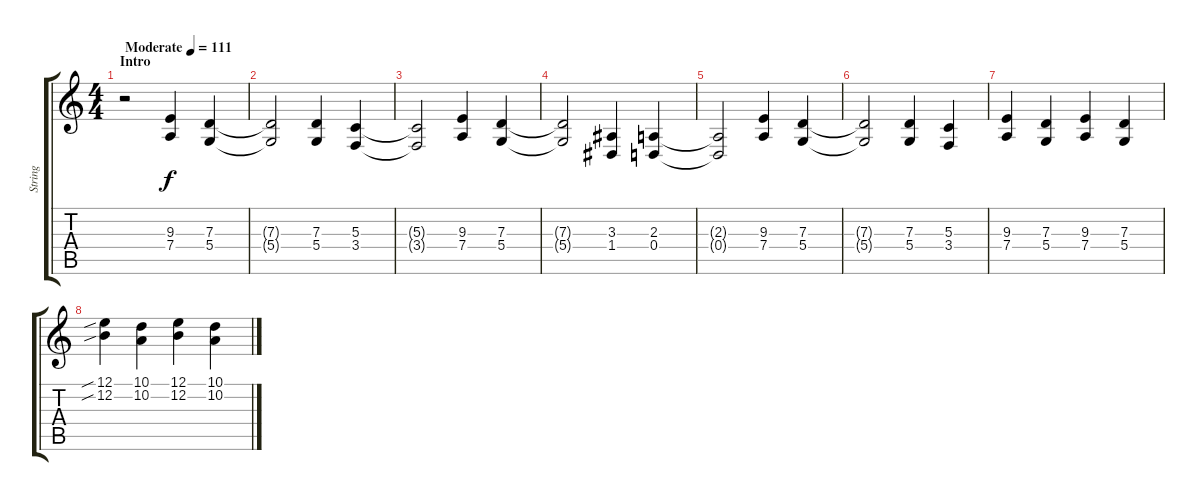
\track ("String" "String") {instrument stringensemble1}
\staff {score tabs}
\tuning (E4 B3 G3 D3 A2 D2) {hide}
\ts (4 4)
\section ("" "Intro")
\tempo (111 "Moderate")
\clef g2
\ks c
r.2{dy f instrument stringensemble1} (9.3 7.4).4 (7.3 5.4).4 |
(7.3{t} 5.4{t}).2 (7.3 5.4).4 (5.3 3.4).4 |
(5.3{t} 3.4{t}).2 (9.3 7.4).4 (7.3 5.4).4 |
(7.3{t} 5.4{t}).2 (3.3 1.4).4 (2.3 0.4).4 |
(2.3{t} 0.4{t}).2 (9.3 7.4).4 (7.3 5.4).4 |
(7.3{t} 5.4{t}).2 (7.3 5.4).4 (5.3 3.4).4 |
(9.3 7.4).4 (7.3 5.4).4 (9.3 7.4).4 (7.3 5.4).4 |
(12.1{sib} 12.2{sib}).4 (10.1 10.2).4 (12.1 12.2).4 (10.1 10.2).4
